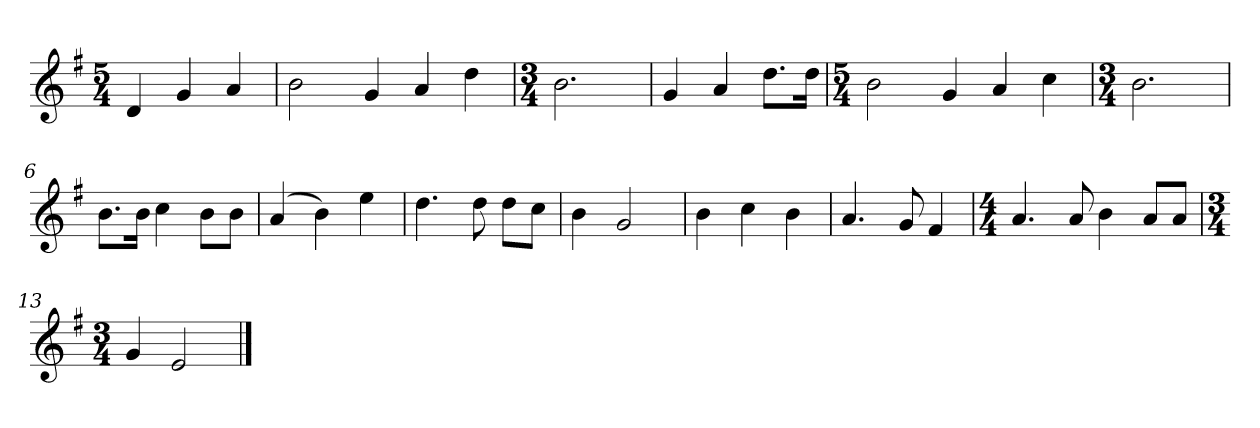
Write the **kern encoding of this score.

**kern
*part1
*staff1
*k[f#]
*M5/4
*MM120
=
4d
4g
4a
=1
2b
4g
4a
4dd
=2
*M3/4
2.b
=3
4g
4a
8.ddL
16ddJk
=4
*M5/4
2b
4g
4a
4cc
=5
*M3/4
2.b
=6
8.bL
16bJk
4cc
8bL
8bJ
=7
(4a
4b)
4ee
=8
4.dd
8dd
8ddL
8ccJ
=9
4b
2g
=10
4b
4cc
4b
=11
4.a
8g
4f#
=12
*M4/4
4.a
8a
4b
8aL
8aJ
=13
*M3/4
4g
2e
==
*-
